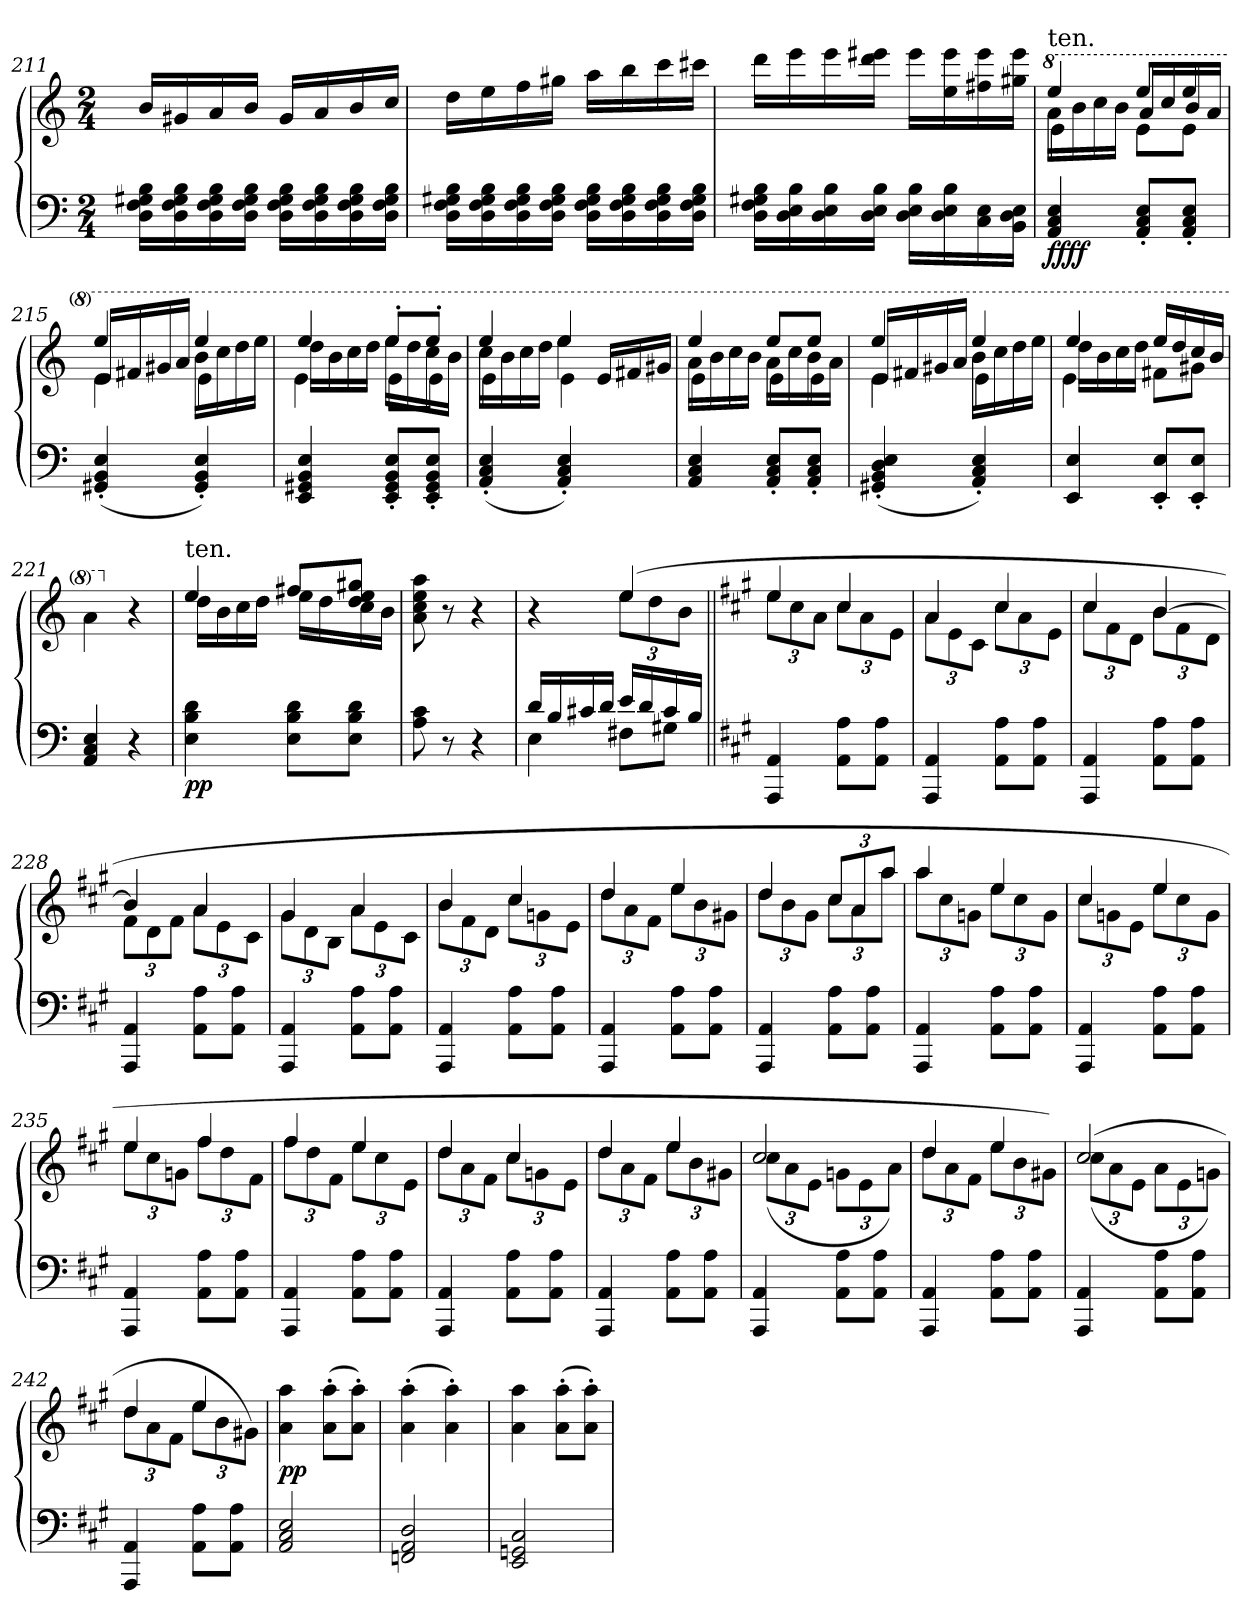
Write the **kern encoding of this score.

**kern	**kern	**dynam
*part1	*part1	*part1
*staff2	*staff1	*staff1/2
*clefF4	*clefG2	*
*k[]	*k[]	*
*M2/4	*M2/4	*
=211	=211	=211
16D\ 16F\ 16G#X\ 16B\LL	16b/LL	.
16D\ 16F\ 16G#\ 16B\	16g#X/	.
16D\ 16F\ 16G#\ 16B\	16a/	.
16D\ 16F\ 16G#\ 16B\JJ	16b/JJ	.
16D\ 16F\ 16G#\ 16B\LL	16g#/LL	.
16D\ 16F\ 16G#\ 16B\	16a/	.
16D\ 16F\ 16G#\ 16B\	16b/	.
16D\ 16F\ 16G#\ 16B\JJ	16cc/JJ	.
=212	=212	=212
16D\ 16F\ 16G#X\ 16B\LL	16dd\LL	.
16D\ 16F\ 16G#\ 16B\	16ee\	.
16D\ 16F\ 16G#\ 16B\	16ff\	.
16D\ 16F\ 16G#\ 16B\JJ	16gg#X\JJ	.
16D\ 16F\ 16G#\ 16B\LL	16aa\LL	.
16D\ 16F\ 16G#\ 16B\	16bb\	.
16D\ 16F\ 16G#\ 16B\	16ccc\	.
16D\ 16F\ 16G#\ 16B\JJ	16ccc#X\JJ	.
=213	=213	=213
16D\ 16F\ 16G#X\ 16B\LL	16ddd\LL	.
16D\ 16E\ 16B\	16eee\	.
16D\ 16E\ 16B\	16eee\	.
16D\ 16E\ 16B\JJ	16ddd\ 16eee#X\JJ	.
16D\ 16E\ 16B\LL	16eee#\LL	.
16D\ 16E\ 16B\	16ee\ 16eee#\	.
16C\ 16E\	16ff#X\ 16eee#\	.
16BB\ 16D\ 16E\JJ	16gg#X\ 16eee#\JJ	.
=214	=214	=214
*	*8va	*
*	*^	*
*	*	*^	*
!	!LO:TX:a:t=ten.	!	!	!
!	!	!	!	!LO:DY:b=2
!	!	!	!	!LO:DY:n=1:b
4AA/ 4C/ 4E/	4eee/	16aa\LL	4ee\	ff ff
.	.	16bb\	.	.
.	.	16ccc\	.	.
.	.	16bb\JJ	.	.
8AA'/ 8C'/ 8E'/L	8eee/L	16aa/LL	8ee\L	.
.	.	16ccc/	.	.
8AA'/ 8C'/ 8E'/J	8eee/J	16bb/	8ee\J	.
.	.	16aa/JJ	.	.
=215	=215	=215	=215	=215
(<4GG#X'/ 4BB'/ 4E'/	4eee/	16ee/LL	4ee\	.
.	.	16ff#X/	.	.
.	.	16gg#X/	.	.
.	.	16aa/JJ	.	.
4GG#'/ 4BB'/ 4E'/)	4eee/	16bb\LL	4ee\	.
.	.	16ccc\	.	.
.	.	16ddd\	.	.
.	.	16eee\JJ	.	.
=216	=216	=216	=216	=216
4EE/ 4GG#X/ 4BB/ 4E/	4eee/	16ddd\LL	4ee\	.
.	.	16bb\	.	.
.	.	16ccc\	.	.
.	.	16ddd\JJ	.	.
8EE'/ 8GG#'/ 8BB'/ 8E'/L	8eee'/L	16eee\LL	8ee\L	.
.	.	16ddd\	.	.
8EE'/ 8GG#'/ 8BB'/ 8E'/J	8eee'/J	16ccc\	8ee\J	.
.	.	16bb\JJ	.	.
=217	=217	=217	=217	=217
(<4AA'/ 4C'/ 4E'/	4eee/	16ccc\LL	4ee\	.
.	.	16bb\	.	.
.	.	16ccc\	.	.
.	.	16ddd\JJ	.	.
4AA'/ 4C'/ 4E'/)	4eee/	4eee	4ee\	.
8.ryy	8.ryy	16ee/LL	8.ryy	.
.	.	16ff#X/	.	.
.	.	16gg#X/JJ	.	.
=218	=218	=218	=218	=218
4AA/ 4C/ 4E/	4eee/	16aa\LL	4ee\	.
.	.	16bb\	.	.
.	.	16ccc\	.	.
.	.	16bb\JJ	.	.
8AA'/ 8C'/ 8E'/L	8eee/L	16aa\LL	8ee\L	.
.	.	16ccc\	.	.
8AA'/ 8C'/ 8E'/J	8eee/J	16bb\	8ee\J	.
.	.	16aa\JJ	.	.
=219	=219	=219	=219	=219
(<4GG#X'/ 4BB'/ 4D'/ 4E'/	4eee/	16ee/LL	4ee\	.
.	.	16ff#X/	.	.
.	.	16gg#X/	.	.
.	.	16aa/JJ	.	.
4AA'/ 4C'/ 4E'/)	4eee/	16bb\LL	4ee\	.
.	.	16ccc\	.	.
.	.	16ddd\	.	.
.	.	16eee\JJ	.	.
=220	=220	=220	=220	=220
4EE/ 4E/	4eee/	16ddd\LL	4ee\	.
.	.	16bb\	.	.
.	.	16ccc\	.	.
.	.	16ddd\JJ	.	.
8EE'/ 8E'/L	4ryy	16eee/LL	8ff#X\L	.
.	.	16ddd/	.	.
8EE'/ 8E'/J	.	16ccc/	8gg#X\J	.
.	.	16bb/JJ	.	.
*	*v	*v	*v	*
=221	=221	=221
4AA/ 4C/ 4E/	4aa\	.
*	*X8va	*
4r	4r	.
=222	=222	=222
*	*^	*
!	!LO:TX:a:t=ten.	!	!
!	!	!	!LO:DY:b=2
!	!	!	!LO:DY:n=1:b
4E\ 4B\ 4d\	4ee/	16dd\LL	p p
.	.	16b\	.
.	.	16cc\	.
.	.	16dd\JJ	.
8E\ 8B\ 8d\L	8ff#X/L	16ee\LL	.
.	.	16dd\	.
8E\ 8B\ 8d\J	8dd/ 8ee/ 8gg#X/J	16cc\	.
.	.	16b\JJ	.
*	*v	*v	*
=223	=223	=223
8A\ 8c\	8a\ 8cc\ 8ee\ 8aa\	.
8r	8r	.
4r	4r	.
=224	=224	=224
*^	*^	*
16d/LL	4E\	4r	4ryy	.
16B/	.	.	.	.
16c#X/	.	.	.	.
16d/JJ	.	.	.	.
*	*	*	*Xbrackettup	*
16e/LL	8F#X\L	(>4ee/	12ee\L	.
16d/	.	.	.	.
.	.	.	12dd\	.
16c#/	8G#X\J	.	.	.
.	.	.	12b\J	.
16B/JJ	.	.	.	.
*v	*v	*	*	*
=225||	=225||	=225||	=225||
*k[f#c#g#]	*k[f#c#g#]	*	*
4AAA/ 4AA/	4ee/	12ee\L	.
.	.	12cc#\	.
.	.	12a\J	.
8AA\ 8A\L	4cc#/	12cc#\L	.
.	.	12a\	.
8AA\ 8A\J	.	.	.
.	.	12e\J	.
=226	=226	=226	=226
4AAA/ 4AA/	4a/	12a\L	.
.	.	12e\	.
.	.	12c#\J	.
8AA\ 8A\L	4cc#/	12cc#\L	.
.	.	12a\	.
8AA\ 8A\J	.	.	.
.	.	12e\J	.
=227	=227	=227	=227
4AAA/ 4AA/	4cc#/	12cc#\L	.
.	.	12f#\	.
.	.	12d\J	.
8AA\ 8A\L	[4b/	12b\L	.
.	.	12f#\	.
8AA\ 8A\J	.	.	.
.	.	12d\J	.
=228	=228	=228	=228
4AAA/ 4AA/	4b/]	12f#\L	.
.	.	12d\	.
.	.	12f#\J	.
8AA\ 8A\L	4a/	12a\L	.
.	.	12e\	.
8AA\ 8A\J	.	.	.
.	.	12c#\J	.
=229	=229	=229	=229
4AAA/ 4AA/	4g#/	12g#\L	.
.	.	12d\	.
.	.	12B\J	.
8AA\ 8A\L	4a/	12a\L	.
.	.	12e\	.
8AA\ 8A\J	.	.	.
.	.	12c#\J	.
=230	=230	=230	=230
4AAA/ 4AA/	4b/	12b\L	.
.	.	12f#\	.
.	.	12d\J	.
8AA\ 8A\L	4cc#/	12cc#\L	.
.	.	12gn\	.
8AA\ 8A\J	.	.	.
.	.	12e\J	.
=231	=231	=231	=231
4AAA/ 4AA/	4dd/	12dd\L	.
.	.	12a\	.
.	.	12f#\J	.
8AA\ 8A\L	4ee/	12ee\L	.
.	.	12b\	.
8AA\ 8A\J	.	.	.
.	.	12g#X\J	.
=232	=232	=232	=232
4AAA/ 4AA/	4dd/	12dd\L	.
.	.	12b\	.
.	.	12g#\J	.
8AA\ 8A\L	12cc#/L	12cc#\L	.
.	12a/	12a\	.
8AA\ 8A\J	.	.	.
.	12aa/J	12aa\J	.
=233	=233	=233	=233
4AAA/ 4AA/	4aa/	12aa\L	.
.	.	12cc#\	.
.	.	12gn\J	.
8AA\ 8A\L	4ee/	12ee\L	.
.	.	12cc#\	.
8AA\ 8A\J	.	.	.
.	.	12g\J	.
=234	=234	=234	=234
4AAA/ 4AA/	4cc#/	12cc#\L	.
.	.	12gn\	.
.	.	12e\J	.
8AA\ 8A\L	4ee/	12ee\L	.
.	.	12cc#\	.
8AA\ 8A\J	.	.	.
.	.	12g\J	.
=235	=235	=235	=235
4AAA/ 4AA/	4ee/	12ee\L	.
.	.	12cc#\	.
.	.	12gn\J	.
8AA\ 8A\L	4ff#/	12ff#\L	.
.	.	12dd\	.
8AA\ 8A\J	.	.	.
.	.	12f#\J	.
=236	=236	=236	=236
4AAA/ 4AA/	4ff#/	12ff#\L	.
.	.	12dd\	.
.	.	12f#\J	.
8AA\ 8A\L	4ee/	12ee\L	.
.	.	12cc#\	.
8AA\ 8A\J	.	.	.
.	.	12e\J	.
=237	=237	=237	=237
4AAA/ 4AA/	4dd/	12dd\L	.
.	.	12a\	.
.	.	12f#\J	.
8AA\ 8A\L	4cc#/	12cc#\L	.
.	.	12gn\	.
8AA\ 8A\J	.	.	.
.	.	12e\J	.
=238	=238	=238	=238
4AAA/ 4AA/	4dd/	12dd\L	.
.	.	12a\	.
.	.	12f#\J	.
8AA\ 8A\L	4ee/	12ee\L	.
.	.	12b\	.
8AA\ 8A\J	.	.	.
.	.	12g#X\J	.
=239	=239	=239	=239
4AAA/ 4AA/	2cc#/	(<12cc#\L	.
.	.	12a\	.
.	.	12e\J	.
8AA\ 8A\L	.	12gn\L	.
.	.	12e\	.
8AA\ 8A\J	.	.	.
.	.	12a\J)	.
=240	=240	=240	=240
!	!	!	!LO:DY:b
4AAA/ 4AA/	4dd/	12dd\L	dim.
.	.	12a\	.
.	.	12f#\J	.
8AA\ 8A\L	4ee/	12ee\L	.
.	.	12b\	.
8AA\ 8A\J	.	.	.
.	.	12g#X\J)	.
=241	=241	=241	=241
4AAA/ 4AA/	(>2cc#/	(<12cc#\L	.
.	.	12a\	.
.	.	12e\J	.
8AA\ 8A\L	.	12a\L	.
.	.	12e\	.
8AA\ 8A\J	.	.	.
.	.	12gn\J)	.
=242	=242	=242	=242
4AAA/ 4AA/	4dd/	12dd\L	.
.	.	12a\	.
.	.	12f#\J	.
8AA\ 8A\L	4ee/	12ee\L	.
.	.	12b\	.
8AA\ 8A\J	.	.	.
.	.	12g#X\J)	.
=243	=243	=243	=243
!	!	!	!LO:DY:b
*	*v	*v	*
2AA/ 2C#/ 2E/	4a\ 4aa\	pp
.	(>8a'\ 8aa'\L	.
.	8a'\ 8aa'\J)	.
=244	=244	=244
2FFn/ 2AA/ 2D/	(>4a'\ 4aa'\	.
.	4a'\ 4aa'\)	.
=245	=245	=245
2EE/ 2GGn/ 2C#/	4a\ 4aa\	.
.	(>8a'\ 8aa'\L	.
.	8a'\ 8aa'\J)	.
=	=	=
*-	*-	*-
